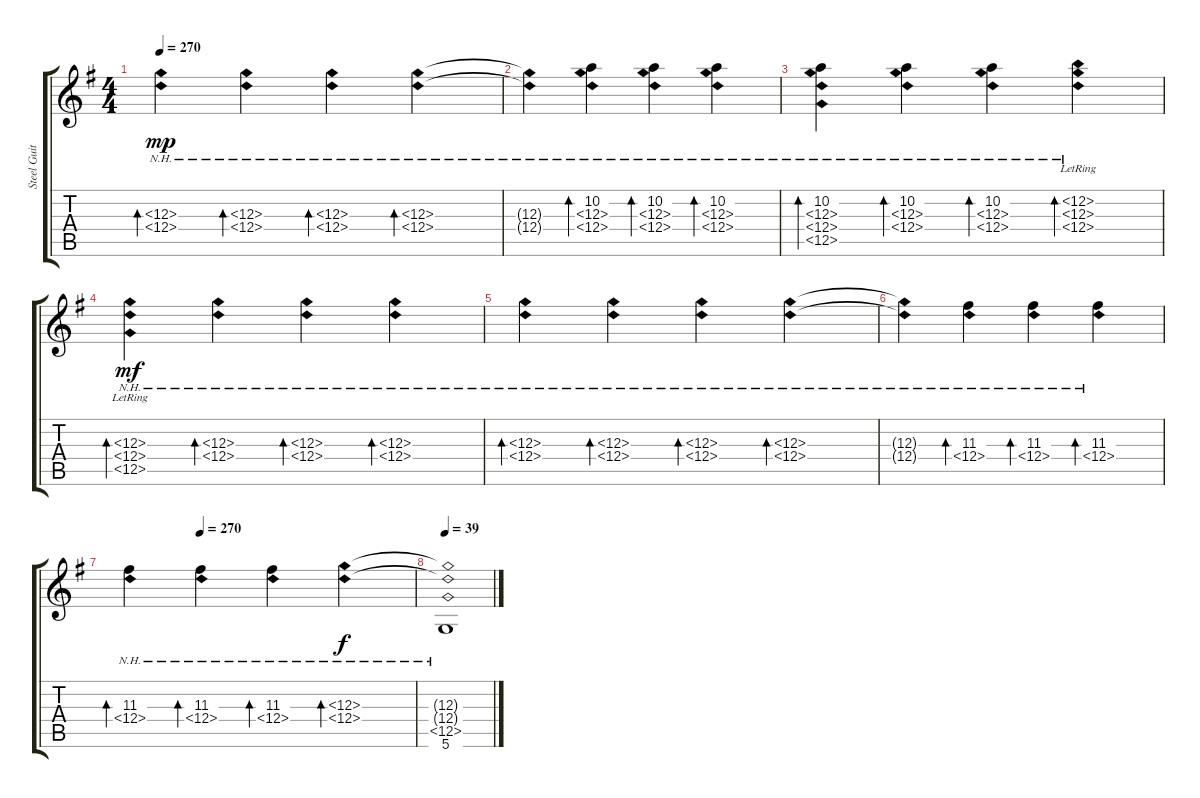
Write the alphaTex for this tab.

\track ("Steel Guitar" "Steel Guit") {instrument acousticguitarsteel}
\staff {score tabs}
\tuning (E4 B3 G3 D3 G2 D2) {hide}
\ts (4 4)
\tempo 270
\clef g2
\ks g
(12.3{nh} 12.4{nh}).4{bd 30 dy mp} (12.3{nh} 12.4{nh}).4{bd 30} (12.3{nh} 12.4{nh}).4{bd 30} (12.3{nh} 12.4{nh}).4{bd 30} |
(12.3{nh t} 12.4{nh t}).4 (10.2 12.3{nh} 12.4{nh}).4{bd 30} (10.2 12.3{nh} 12.4{nh}).4{bd 30} (10.2 12.3{nh} 12.4{nh}).4{bd 30} |
(10.2 12.3{nh} 12.4{nh} 12.5{nh}).4{bd 30} (10.2 12.3{nh} 12.4{nh}).4{bd 30} (10.2 12.3{nh} 12.4{nh}).4{bd 30} (12.2{nh lr} 12.3{nh} 12.4{nh}).4{bd 30} |
(12.3{nh} 12.4{nh} 12.5{nh lr}).4{bd 30 dy mf} (12.3{nh} 12.4{nh}).4{bd 30} (12.3{nh} 12.4{nh}).4{bd 30} (12.3{nh} 12.4{nh}).4{bd 30} |
(12.3{nh} 12.4{nh}).4{bd 30} (12.3{nh} 12.4{nh}).4{bd 30} (12.3{nh} 12.4{nh}).4{bd 30} (12.3{nh} 12.4{nh}).4{bd 30} |
(12.3{nh t} 12.4{nh t}).4 (11.3 12.4{nh}).4{bd 30} (11.3 12.4{nh}).4{bd 30} (11.3 12.4{nh}).4{bd 30} |
\tempo (270 0.25)
(11.3 12.4{nh}).4{bd 30} (11.3 12.4{nh}).4{bd 30} (11.3 12.4{nh}).4{bd 30} (12.3{nh} 12.4{nh}).4{bd 30 dy f} |
\tempo 39
(12.3{nh t} 12.4{nh t} 12.5{nh} 5.6).1
